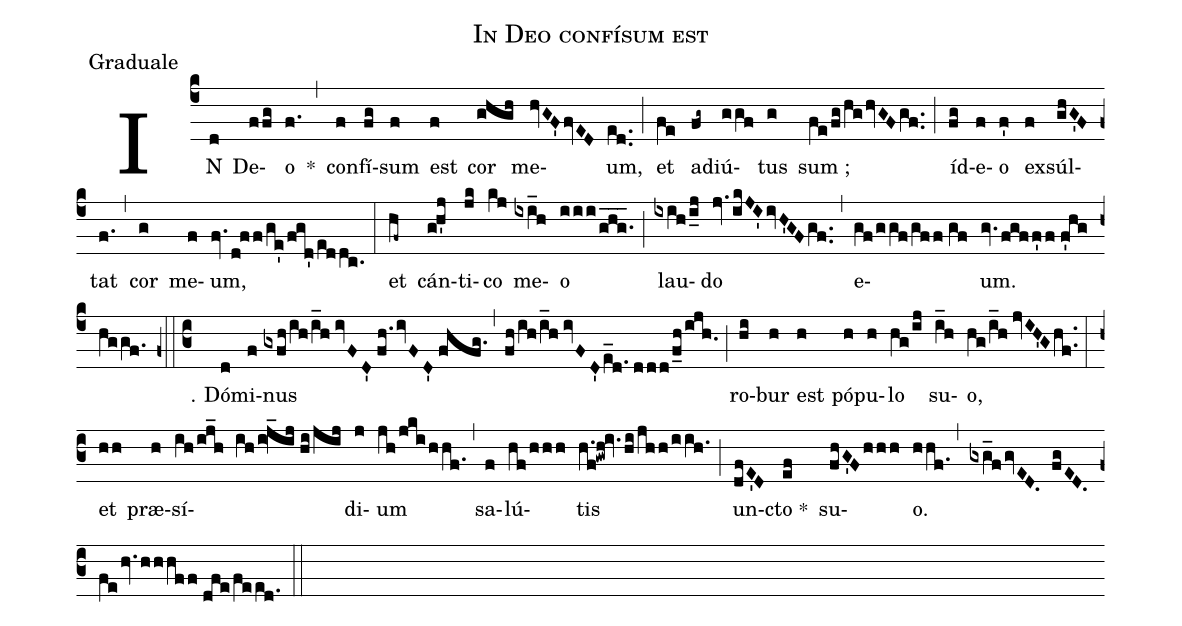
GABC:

name:In Deo confísum est;
office-part:Graduale;
%%
(c4) IN(d) De(ffg)o(f.) *(,)
con(f)fí(fg)sum(f) est(f) cor(ghgh) me(hvGF'FvED)um,(ed..) (;)
et(fe) ad(fg~)iú(ggf)tus(g) sum ;(fe/fg/hghvGFgf..) (;)
íd(fg)e(f)o(f') ex(f)súl(ghG'F)tat(f.) (,)
cor(g) me(f)um,(fv.d!ff/ge'/fgd'/eddc.) (:)
et(hf~) cán(g!h'j)ti(jk)co(kj) me(ixi_h)o(iii/ghg.___) (;)
lau(ixih/i_j)do(jv.ikJI'ivH'GFgf..) (,)
e(gf/ggf/gff//gf)um.(gv.fgff'f//f'hg/hggf.) ( z0::c3)

℣. Dó(d)mi(f)nus(gxfh/ih/i_h//ivFD'//fh.ivFD'//fhfg.,fh/ih/i_h//ivFD'e_d.//ddd/f_h/ijh.) (;)
ro(hi)bur(h) est(h) pó(h)pu(h)lo(hg/ij) su(i_h)o,(hg/i_h//jvIH'Ghf..) (:)
et(hh) præ(h)sí(ih/ij_h ih/i!j_ij//hi/jij)di(j)um(jh/jki/hhf.) (,)
sa(f)lú(hf/hhh)tis(h.f!gwh!iv.hi/jhh/iih.) (;)
un(dfE'D)cto *(ef) su(fhG'Fhhh)o.(hhf.,gxg_fgvED. fgED. fehv.hhhff//dfe/feed.) (::)
